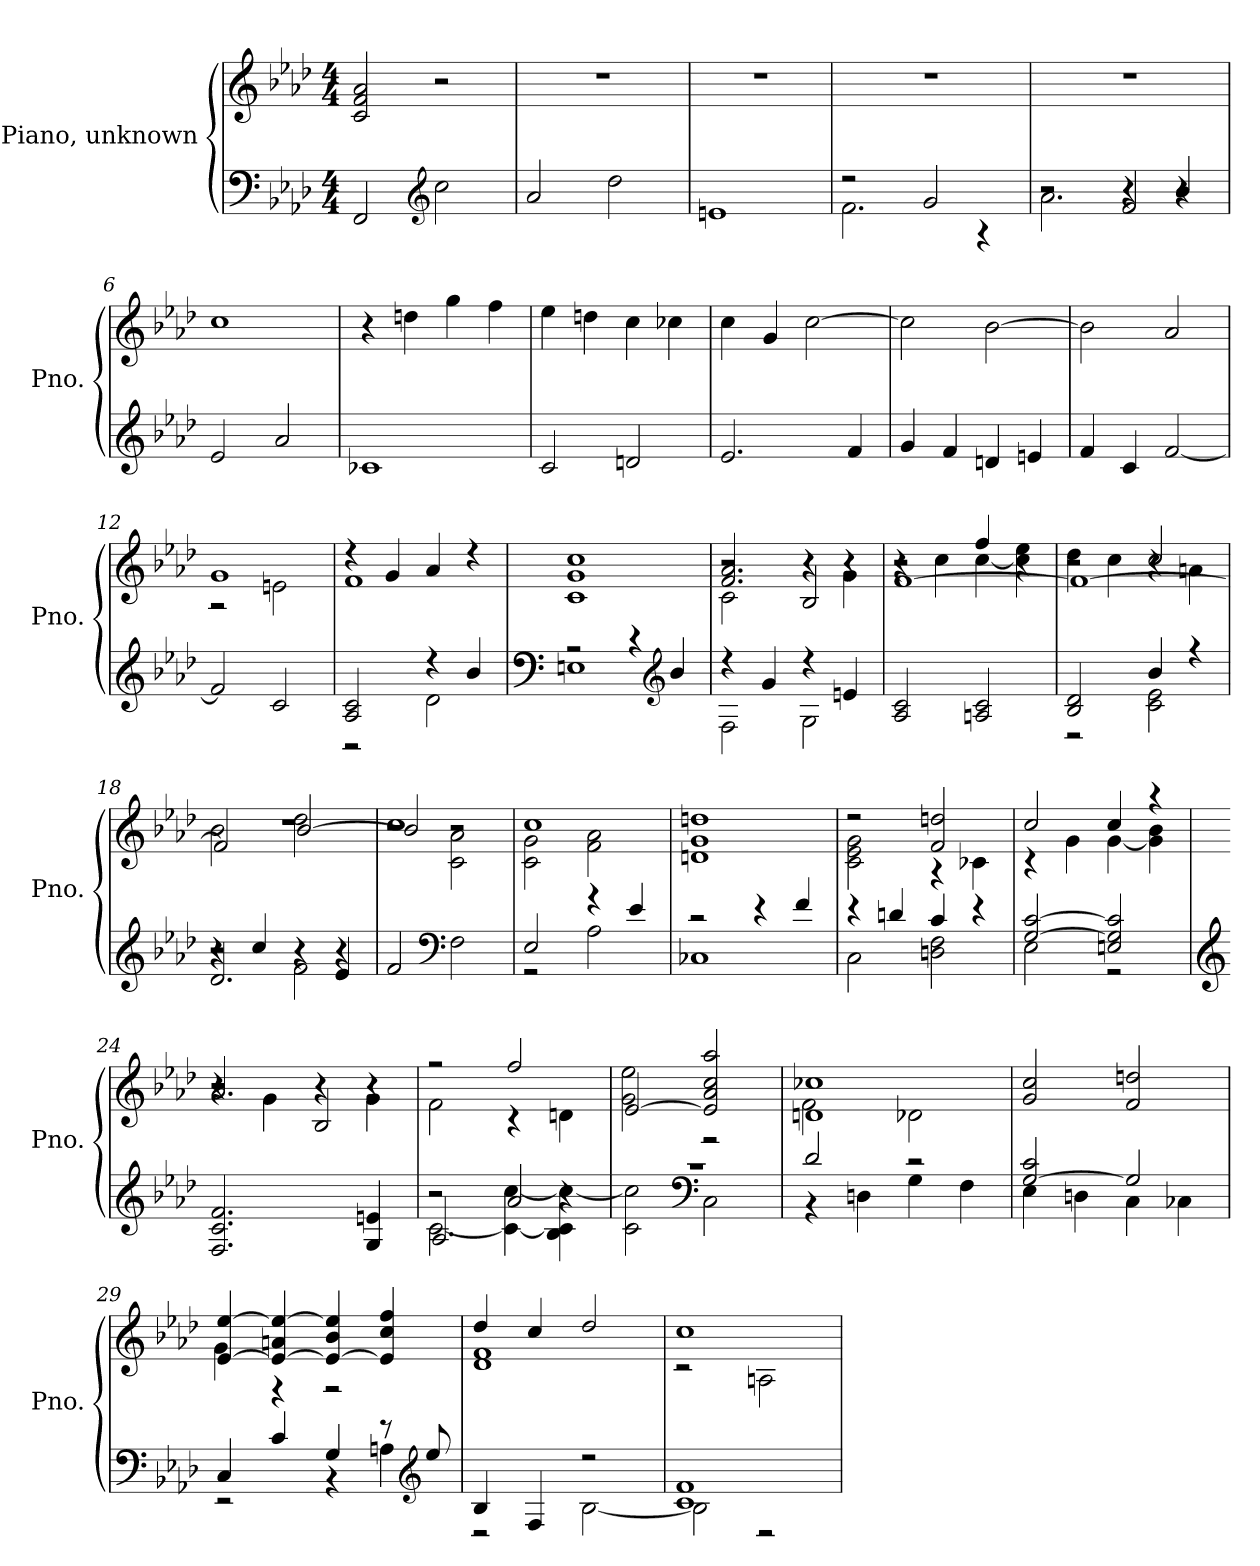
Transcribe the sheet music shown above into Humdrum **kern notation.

**kern	**kern
*part1	*part1
*staff2	*staff1
*I"Piano, unknown	*
*I'Pno.	*
*clefF4	*clefG2
*k[b-e-a-d-]	*k[b-e-a-d-]
*M4/4	*M4/4
*MM120	*MM120
=1	=1
2FF/	2c/ 2f/ 2a-/
*clefG2	*
2cc\	2r
=2	=2
2a-/	1r
2dd-\	.
=3	=3
1en	1r
=4	=4
*^	*
2r	2.f\	1r
2g/	.	.
.	4r	.
=5	=5	=5
*	*^	*
2r	2.a-\	2r	1r
4r	.	2f/	.
4b-/	4r	.	.
*v	*v	*v	*
=6	=6
2e-/	1cc
2a-/	.
=7	=7
1c-X	4r
.	4ddn\
.	4gg\
.	4ff\
=8	=8
2c/	4ee-\
.	4ddn\
2dn/	4cc\
.	4cc-X\
=9	=9
2.e-/	4cc\
.	4g/
.	[2cc\
4f/	.
!!LO:LB:g=z
=10	=10
4g/	2cc\]
4f/	.
4dn/	[2b-\
4en/	.
=11	=11
4f/	2b-\]
4c/	.
[2f/	2a-/
=12	=12
*	*^
2f/]	1g	2r
2c/	.	2en\
=13	=13	=13
*^	*	*
2A-/ 2c/	2r	4r	1f
.	.	4g/	.
4r	2d-\	4a-/	.
4b-/	.	4r	.
*	*	*v	*v
=14	=14	=14
*clefF4	*	*
2r	1En	1c 1g 1cc
4r	.	.
*clefG2	*	*
4b-/	.	.
=15	=15	=15
*	*	*^
*	*	*	*^
4r	2F\	2.f/ 2.a-/	2c\	2r
4g/	.	.	.	.
4r	2G\	.	4r	2B-/
4en/	.	4r	4g\	.
*v	*v	*	*	*
=16	=16	=16	=16
2A-/ 2c/	2r	4r	[1f
.	.	4cc\	.
2An/ 2c/	4ff/	[4cc\	.
.	4r	4cc\] 4ee-\	.
!!LO:LB:g=z	!!	!!
=17	=17	=17	=17
*^	*	*	*
2B-/ 2d-/	2r	2r	4dd-\	1f_
.	.	.	4cc\	.
4b-/	2c\ 2e-\	2cc/	4r	.
4r	.	.	4an\	.
=18	=18	=18	=18	=18
*	*^	*	*	*
4r	2r	2.d-/	1r	2b-\	2f/]
4cc/	.	.	.	.	.
4r	2f\	.	.	2dd-\	[2b-/
4e-/	.	4r	.	.	.
*v	*v	*v	*	*	*
=19	=19	=19	=19
2f/	1cc	2r	2b-/]
*clefF4	*	*	*
2F\	.	2c\ 2a-\	2r
*	*	*v	*v
=20	=20	=20
*^	*	*
2E-/	2r	1cc	2c\ 2g\
4r	2A-\	.	2f\ 2a-\
4e-/	.	.	.
*	*	*v	*v
=21	=21	=21
2r	1C-X	1dn 1g 1ddn
4r	.	.
4f/	.	.
=22	=22	=22
*	*	*^
4r	2C\	2r	2c\ 2e-\ 2g\
4dn/	.	.	.
4c/	2Dn\ 2F\	2f/ 2ddn/	4r
4r	.	.	4c-X\
=23	=23	=23	=23
[2G/ [2c/	2E-\	2cc/	4r
.	.	.	4g\
2En/ 2G/] 2c/]	2r	4cc/	[4g\
.	.	4r	4g\] 4b-\
*v	*v	*	*
*	*v	*v
!!LO:LB:g=z
=24	=24
*clefG2	*
*	*^
*	*	*^
2.F/ 2.c/ 2.f/	2.a-/	4r	2r
.	.	4g\	.
.	.	4r	2B-/
4G/ 4en/	4r	4g\	.
*	*	*v	*v
=25	=25	=25
*^	*	*
*	*^	*	*
2r	[2c\	2.A-/	2r	2f\
2a-/	4c\_ [4cc\	.	2ff/	4r
.	4B-\ 4c\] 4cc\_	4r	.	4dn\
*	*v	*v	*	*
=26	=26	=26	=26
1r	2c\ 2cc\]	[2e-/	2g\ 2ee-\
*clefF4	*	*	*
.	2C\	2e-/] 2a-/ 2cc/ 2aa-/	2r
=27	=27	=27	=27
2d-/	4r	1dn 1cc-X	2f\
.	4Dn\	.	.
2r	4G\	.	2d-X\
.	4F\	.	.
*	*	*v	*v
=28	=28	=28
[2G/ 2c/	4E-\	2g/ 2cc/
.	4Dn\	.
2G/]	4C\	2f/ 2ddn/
.	4C-X\	.
=29	=29	=29
*	*	*^
4C/	2r	[4e-/ [4ee-/	4g\
4c/	.	4e-/_ 4an/ 4ee-/_	4r
4G/	4r	4e-/_ 4b-/ 4ee-/]	2r
8r	4An\	4e-/] 4cc/ 4ff/	.
*clefG2	*	*	*
8ee-/	.	.	.
!!LO:LB:g=z	!!
=30	=30	=30	=30
4B-/	2r	4dd-/	1d- 1f
4F/	.	4cc/	.
2r	[2B-\	2dd-/	.
=31	=31	=31	=31
1c 1f	2B-\]	1cc	2r
.	2r	.	2An\
*v	*v	*	*
*	*v	*v
=	=
*-	*-
